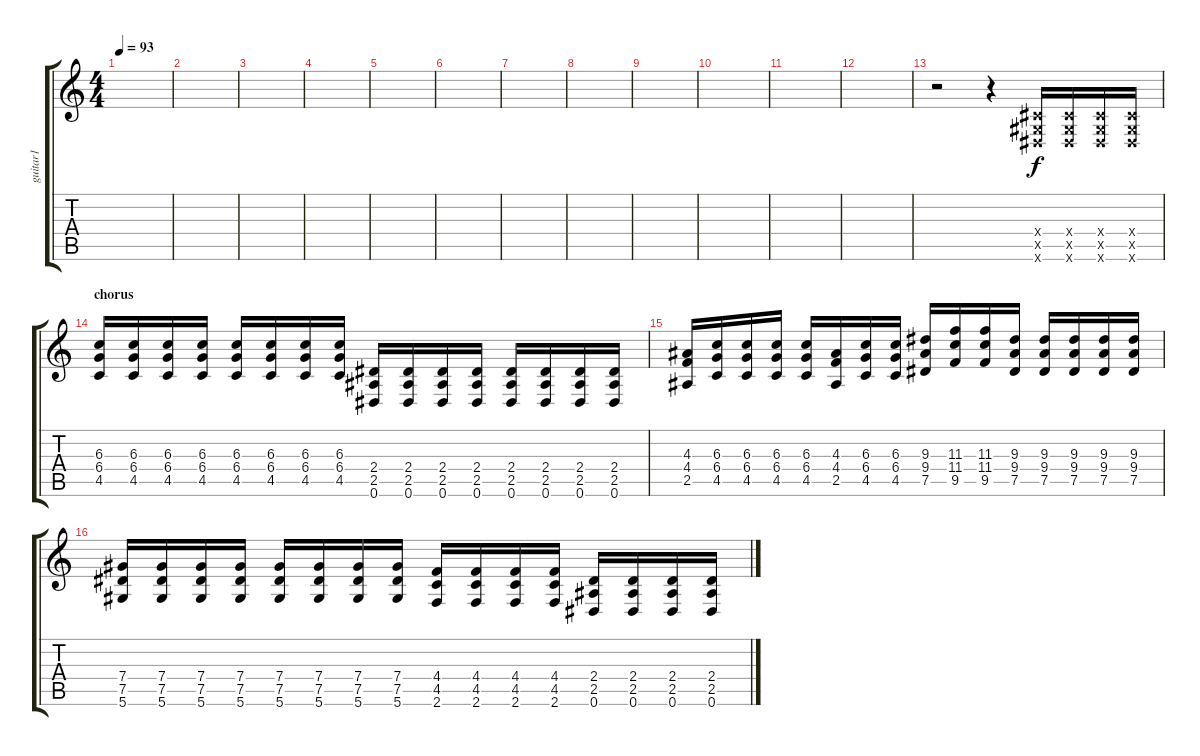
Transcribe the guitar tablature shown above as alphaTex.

\track ("guitar1" "guitar1") {instrument distortionguitar}
\staff {score tabs}
\tuning (Eb4 Bb3 Gb3 Db3 Ab2 Eb2) {hide}
\ts (4 4)
\tempo 93
\clef g2
\ks c
|
|
|
|
|
|
|
|
|
|
|
|
r.2 r.4 (0.4{x} 0.5{x} 0.6{x}).16 (0.4{x} 0.5{x} 0.6{x}).16 (0.4{x} 0.5{x} 0.6{x}).16 (0.4{x} 0.5{x} 0.6{x}).16 |
\section ("" "chorus")
(6.3 6.4 4.5).16 (6.3 6.4 4.5).16 (6.3 6.4 4.5).16 (6.3 6.4 4.5).16 (6.3 6.4 4.5).16 (6.3 6.4 4.5).16 (6.3 6.4 4.5).16 (6.3 6.4 4.5).16 (2.4 2.5 0.6).16 (2.4 2.5 0.6).16 (2.4 2.5 0.6).16 (2.4 2.5 0.6).16 (2.4 2.5 0.6).16 (2.4 2.5 0.6).16 (2.4 2.5 0.6).16 (2.4 2.5 0.6).16 |
(4.3 4.4 2.5).16 (6.3 6.4 4.5).16 (6.3 6.4 4.5).16 (6.3 6.4 4.5).16 (6.3 6.4 4.5).16 (4.3 4.4 2.5).16 (6.3 6.4 4.5).16 (6.3 6.4 4.5).16 (9.3 9.4 7.5).16 (11.3 11.4 9.5).16 (11.3 11.4 9.5).16 (9.3 9.4 7.5).16 (9.3 9.4 7.5).16 (9.3 9.4 7.5).16 (9.3 9.4 7.5).16 (9.3 9.4 7.5).16 |
(7.4 7.5 5.6).16 (7.4 7.5 5.6).16 (7.4 7.5 5.6).16 (7.4 7.5 5.6).16 (7.4 7.5 5.6).16 (7.4 7.5 5.6).16 (7.4 7.5 5.6).16 (7.4 7.5 5.6).16 (4.4 4.5 2.6).16 (4.4 4.5 2.6).16 (4.4 4.5 2.6).16 (4.4 4.5 2.6).16 (2.4 2.5 0.6).16 (2.4 2.5 0.6).16 (2.4 2.5 0.6).16 (2.4 2.5 0.6).16
